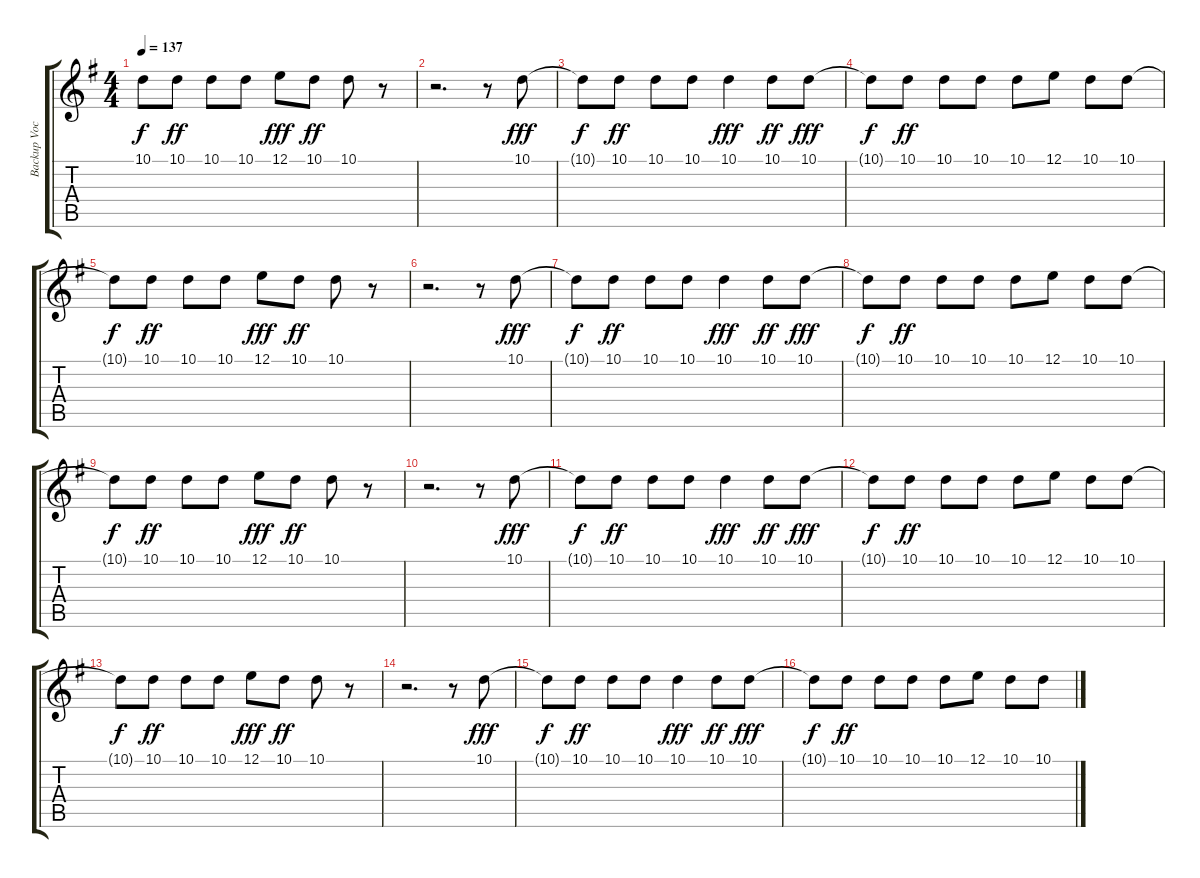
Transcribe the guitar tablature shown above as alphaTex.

\track ("Backup Vocals" "Backup Voc") {instrument flute}
\staff {score tabs}
\tuning (E4 B3 G3 D3 A2 E2) {hide}
\ts (4 4)
\tempo 137
\clef g2
\ks g
10.1{t}.8{dy f} 10.1.8{dy ff} 10.1.8 10.1.8 12.1.8{dy fff} 10.1.8{dy ff} 10.1.8 r.8 |
r.2{d} r.8 10.1.8{dy fff} |
10.1{t}.8{dy f} 10.1.8{dy ff} 10.1.8 10.1.8 10.1.4{dy fff} 10.1.8{dy ff} 10.1.8{dy fff} |
10.1{t}.8{dy f} 10.1.8{dy ff} 10.1.8 10.1.8 10.1.8 12.1.8 10.1.8 10.1.8 |
10.1{t}.8{dy f} 10.1.8{dy ff} 10.1.8 10.1.8 12.1.8{dy fff} 10.1.8{dy ff} 10.1.8 r.8 |
r.2{d} r.8 10.1.8{dy fff} |
10.1{t}.8{dy f} 10.1.8{dy ff} 10.1.8 10.1.8 10.1.4{dy fff} 10.1.8{dy ff} 10.1.8{dy fff} |
10.1{t}.8{dy f} 10.1.8{dy ff} 10.1.8 10.1.8 10.1.8 12.1.8 10.1.8 10.1.8 |
10.1{t}.8{dy f} 10.1.8{dy ff} 10.1.8 10.1.8 12.1.8{dy fff} 10.1.8{dy ff} 10.1.8 r.8 |
r.2{d} r.8 10.1.8{dy fff} |
10.1{t}.8{dy f} 10.1.8{dy ff} 10.1.8 10.1.8 10.1.4{dy fff} 10.1.8{dy ff} 10.1.8{dy fff} |
10.1{t}.8{dy f} 10.1.8{dy ff} 10.1.8 10.1.8 10.1.8 12.1.8 10.1.8 10.1.8 |
10.1{t}.8{dy f} 10.1.8{dy ff} 10.1.8 10.1.8 12.1.8{dy fff} 10.1.8{dy ff} 10.1.8 r.8 |
r.2{d} r.8 10.1.8{dy fff} |
10.1{t}.8{dy f} 10.1.8{dy ff} 10.1.8 10.1.8 10.1.4{dy fff} 10.1.8{dy ff} 10.1.8{dy fff} |
10.1{t}.8{dy f} 10.1.8{dy ff} 10.1.8 10.1.8 10.1.8 12.1.8 10.1.8 10.1.8
